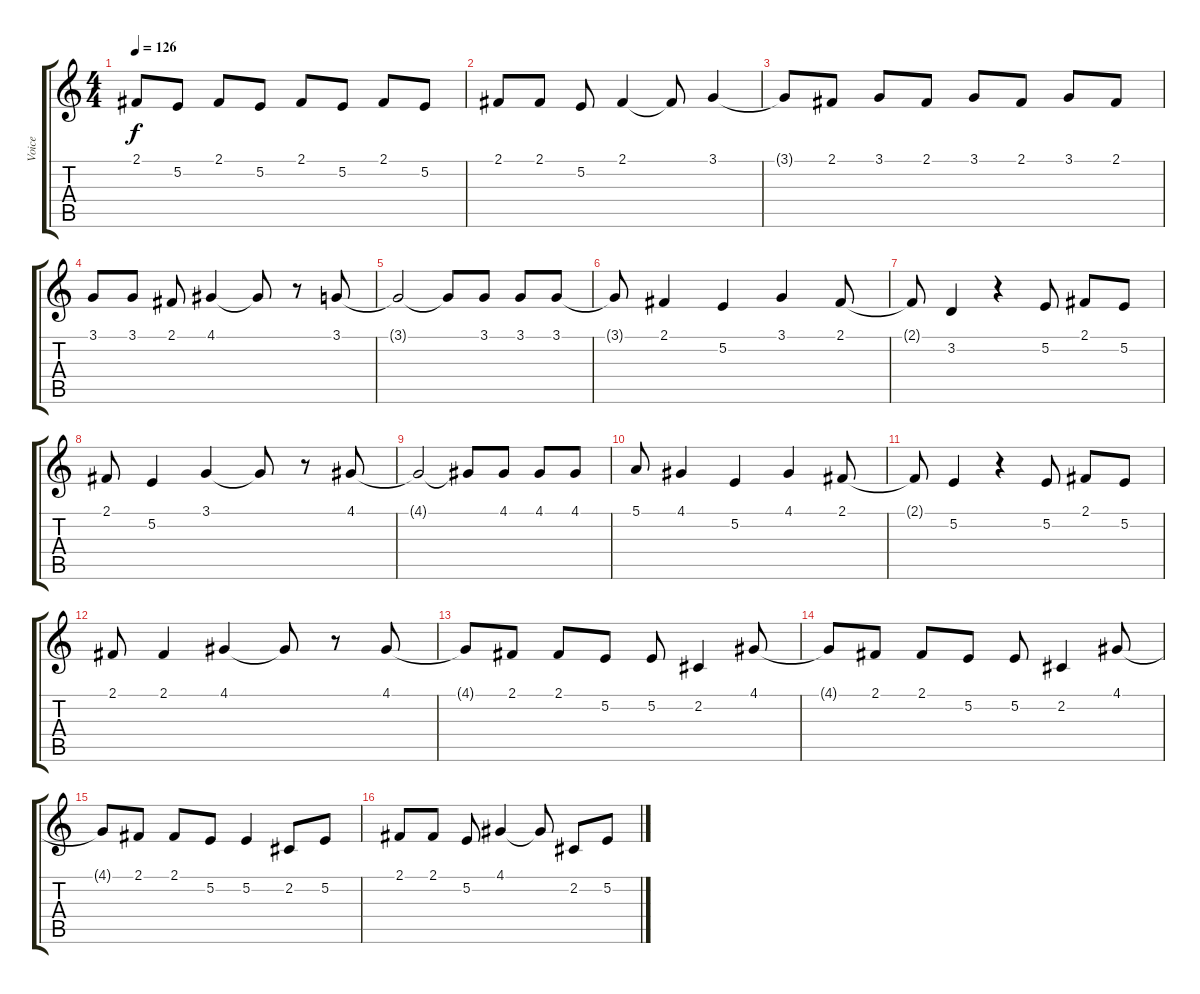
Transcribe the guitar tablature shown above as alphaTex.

\track ("Voice" "Voice") {instrument tenorsax}
\staff {score tabs}
\tuning (E4 B3 G3 D3 A2 E2) {hide}
\ts (4 4)
\tempo 126
\clef g2
\ks c
2.1{t}.8{dy f} 5.2.8 2.1.8 5.2.8 2.1.8 5.2.8 2.1.8 5.2.8 |
2.1.8 2.1.8 5.2.8 2.1.4 2.1{t}.8 3.1.4 |
3.1{t}.8 2.1.8 3.1.8 2.1.8 3.1.8 2.1.8 3.1.8 2.1.8 |
3.1.8 3.1.8 2.1.8 4.1.4 4.1{t}.8 r.8 3.1.8 |
3.1{t}.2 3.1{t}.8 3.1.8 3.1.8 3.1.8 |
3.1{t}.8 2.1.4 5.2.4 3.1.4 2.1.8 |
2.1{t}.8 3.2.4 r.4 5.2.8 2.1.8 5.2.8 |
2.1.8 5.2.4 3.1.4 3.1{t}.8 r.8 4.1.8 |
4.1{t}.2 4.1{t}.8 4.1.8 4.1.8 4.1.8 |
5.1.8 4.1.4 5.2.4 4.1.4 2.1.8 |
2.1{t}.8 5.2.4 r.4 5.2.8 2.1.8 5.2.8 |
2.1.8 2.1.4 4.1.4 4.1{t}.8 r.8 4.1.8 |
4.1{t}.8 2.1.8 2.1.8 5.2.8 5.2.8 2.2.4 4.1.8 |
4.1{t}.8 2.1.8 2.1.8 5.2.8 5.2.8 2.2.4 4.1.8 |
4.1{t}.8 2.1.8 2.1.8 5.2.8 5.2.4 2.2.8 5.2.8 |
2.1.8 2.1.8 5.2.8 4.1.4 4.1{t}.8 2.2.8 5.2.8
